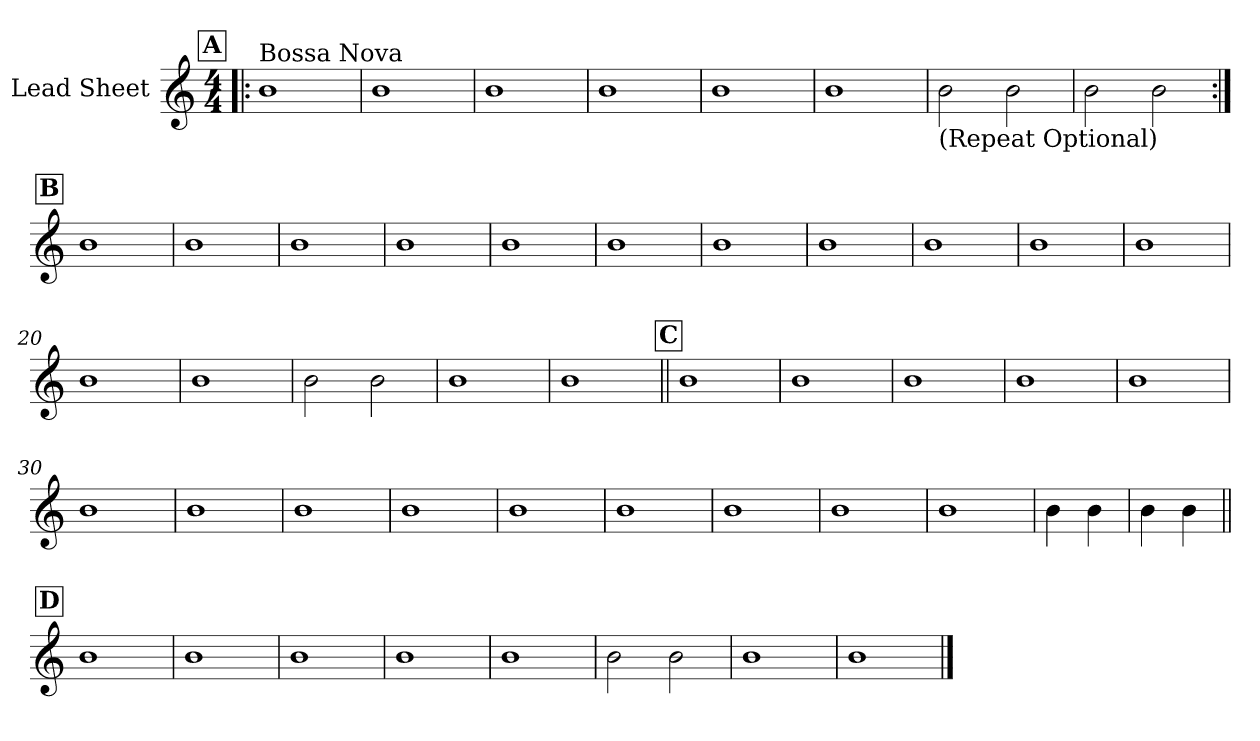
**kern
*part1
*staff1
*I"Lead Sheet
*clefG2
*k[]
*M4/4
!!LO:REH:place=s1:a:fs=14:t=A
=1!|:
!LO:TX:a:t=Bossa Nova
1b
=2
1b
=3
1b
=4
1b
!!LO:LB:g=z
=5
1b
=6
1b
=7
!LO:TX:b:t=(Repeat Optional)
2b\
2b\
=8
2b\
2b\
!!LO:LB:g=z
!!LO:REH:place=s1:a:fs=14:t=B
=9:|!
1b
=10
1b
=11
1b
=12
1b
!!LO:LB:g=z
=13
1b
=14
1b
=15
1b
=16
1b
!!LO:LB:g=z
=17
1b
=18
1b
=19
1b
=20
1b
!!LO:LB:g=z
=21
1b
=22
2b\
2b\
=23
1b
=24
1b
!!LO:LB:g=z
!!LO:REH:place=s1:a:fs=14:t=C
=25||
1b
=26
1b
=27
1b
=28
1b
=29
1b
=30
1b
=31
1b
=32
1b
!!LO:LB:g=z
=33
1b
=34
1b
=35
1b
=36
1b
=37
1b
=38
1b
=39
4b\
4b\
=40
4b\
4b\
!!LO:LB:g=z
!!LO:REH:place=s1:a:fs=14:t=D
=41||
1b
=42
1b
=43
1b
=44
1b
!!LO:LB:g=z
=45
1b
=46
2b\
2b\
=47
1b
=48
1b
==
*-
